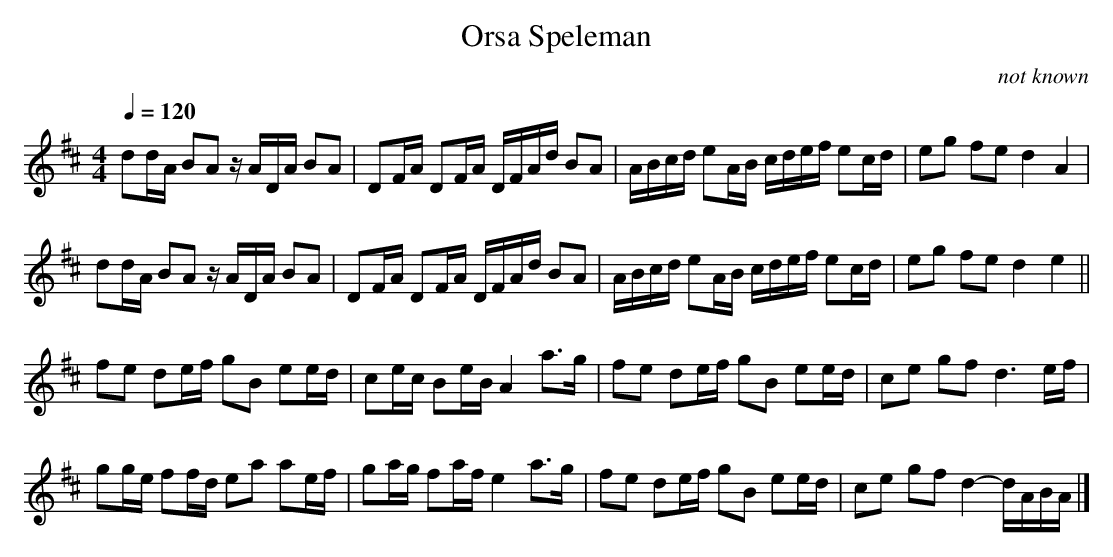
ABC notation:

X:1
T:Orsa Speleman
C:not known
M:4/4
L:1/16
Q:1/4=120
K:D
d2dA B2A2 zADA B2A2|D2FA D2FA DFAd B2A2|\
ABcd e2AB cdef e2cd|e2g2 f2e2 d4A4|
d2dA B2A2 zADA B2A2|D2FA D2FA DFAd B2A2|\
ABcd e2AB cdef e2cd|e2g2 f2e2 d4e4||
f2e2 d2ef g2B2 e2ed|c2ec B2eB A4a3g|\
f2e2 d2ef g2B2 e2ed|c2e2 g2f2 d6 ef|
g2ge f2fd e2a2 a2ef|g2ag f2af e4a3g|\
f2e2 d2ef g2B2 e2ed|c2e2 g2f2 d4-dABA|]
